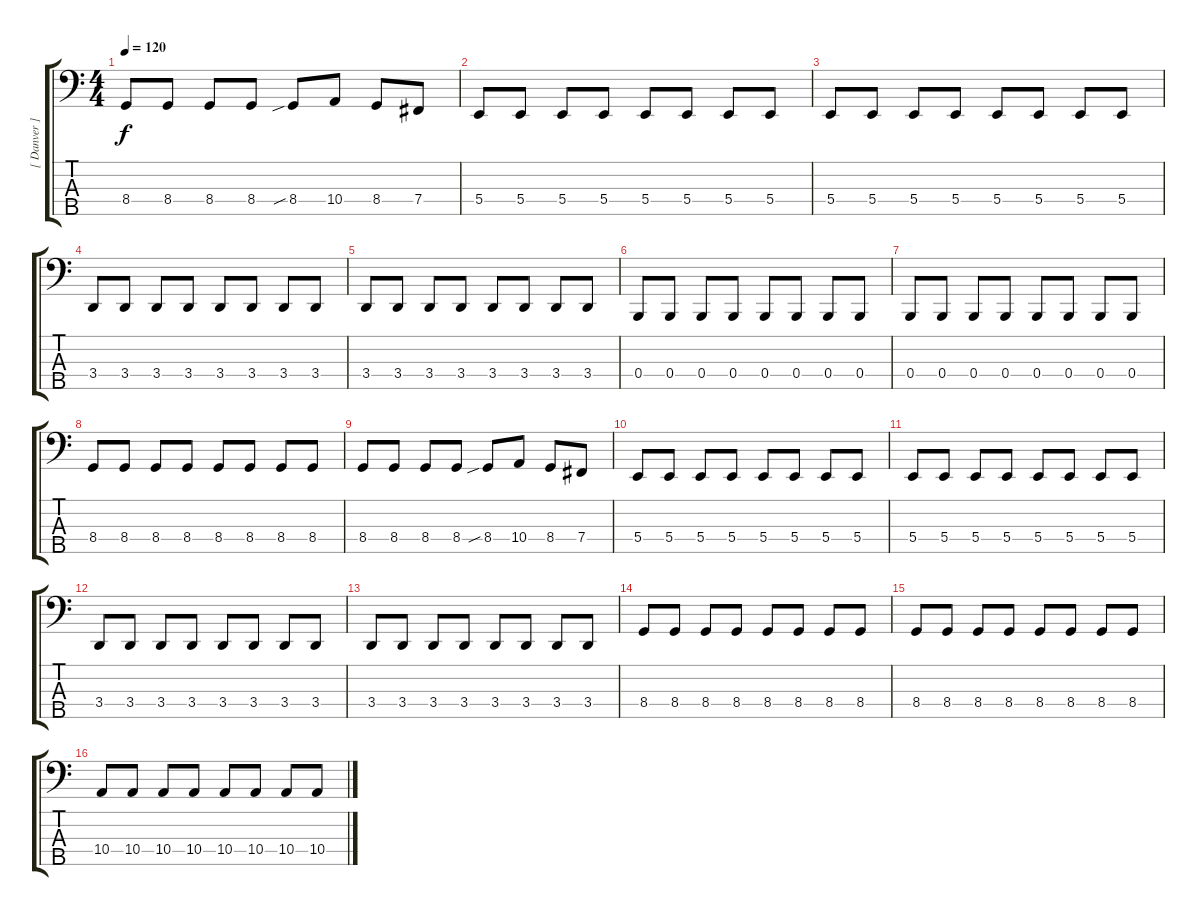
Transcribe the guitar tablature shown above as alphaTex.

\track ("[ Danver ]" "[ Danver ]") {instrument electricbassfinger}
\staff {score tabs}
\tuning (E2 B1 Gb1 B0 Ab0) {hide}
\ts (4 4)
\tempo 120
\clef f4
\ks c
8.4.8{dy f} 8.4.8 8.4.8 8.4.8 8.4{sib}.8 10.4.8 8.4.8 7.4.8 |
5.4.8 5.4.8 5.4.8 5.4.8 5.4.8 5.4.8 5.4.8 5.4.8 |
5.4.8 5.4.8 5.4.8 5.4.8 5.4.8 5.4.8 5.4.8 5.4.8 |
3.4.8 3.4.8 3.4.8 3.4.8 3.4.8 3.4.8 3.4.8 3.4.8 |
3.4.8 3.4.8 3.4.8 3.4.8 3.4.8 3.4.8 3.4.8 3.4.8 |
0.4.8 0.4.8 0.4.8 0.4.8 0.4.8 0.4.8 0.4.8 0.4.8 |
0.4.8 0.4.8 0.4.8 0.4.8 0.4.8 0.4.8 0.4.8 0.4.8 |
8.4.8 8.4.8 8.4.8 8.4.8 8.4.8 8.4.8 8.4.8 8.4.8 |
8.4.8 8.4.8 8.4.8 8.4.8 8.4{sib}.8 10.4.8 8.4.8 7.4.8 |
5.4.8 5.4.8 5.4.8 5.4.8 5.4.8 5.4.8 5.4.8 5.4.8 |
5.4.8 5.4.8 5.4.8 5.4.8 5.4.8 5.4.8 5.4.8 5.4.8 |
3.4.8 3.4.8 3.4.8 3.4.8 3.4.8 3.4.8 3.4.8 3.4.8 |
3.4.8 3.4.8 3.4.8 3.4.8 3.4.8 3.4.8 3.4.8 3.4.8 |
8.4.8 8.4.8 8.4.8 8.4.8 8.4.8 8.4.8 8.4.8 8.4.8 |
8.4.8 8.4.8 8.4.8 8.4.8 8.4.8 8.4.8 8.4.8 8.4.8 |
10.4.8 10.4.8 10.4.8 10.4.8 10.4.8 10.4.8 10.4.8 10.4.8
